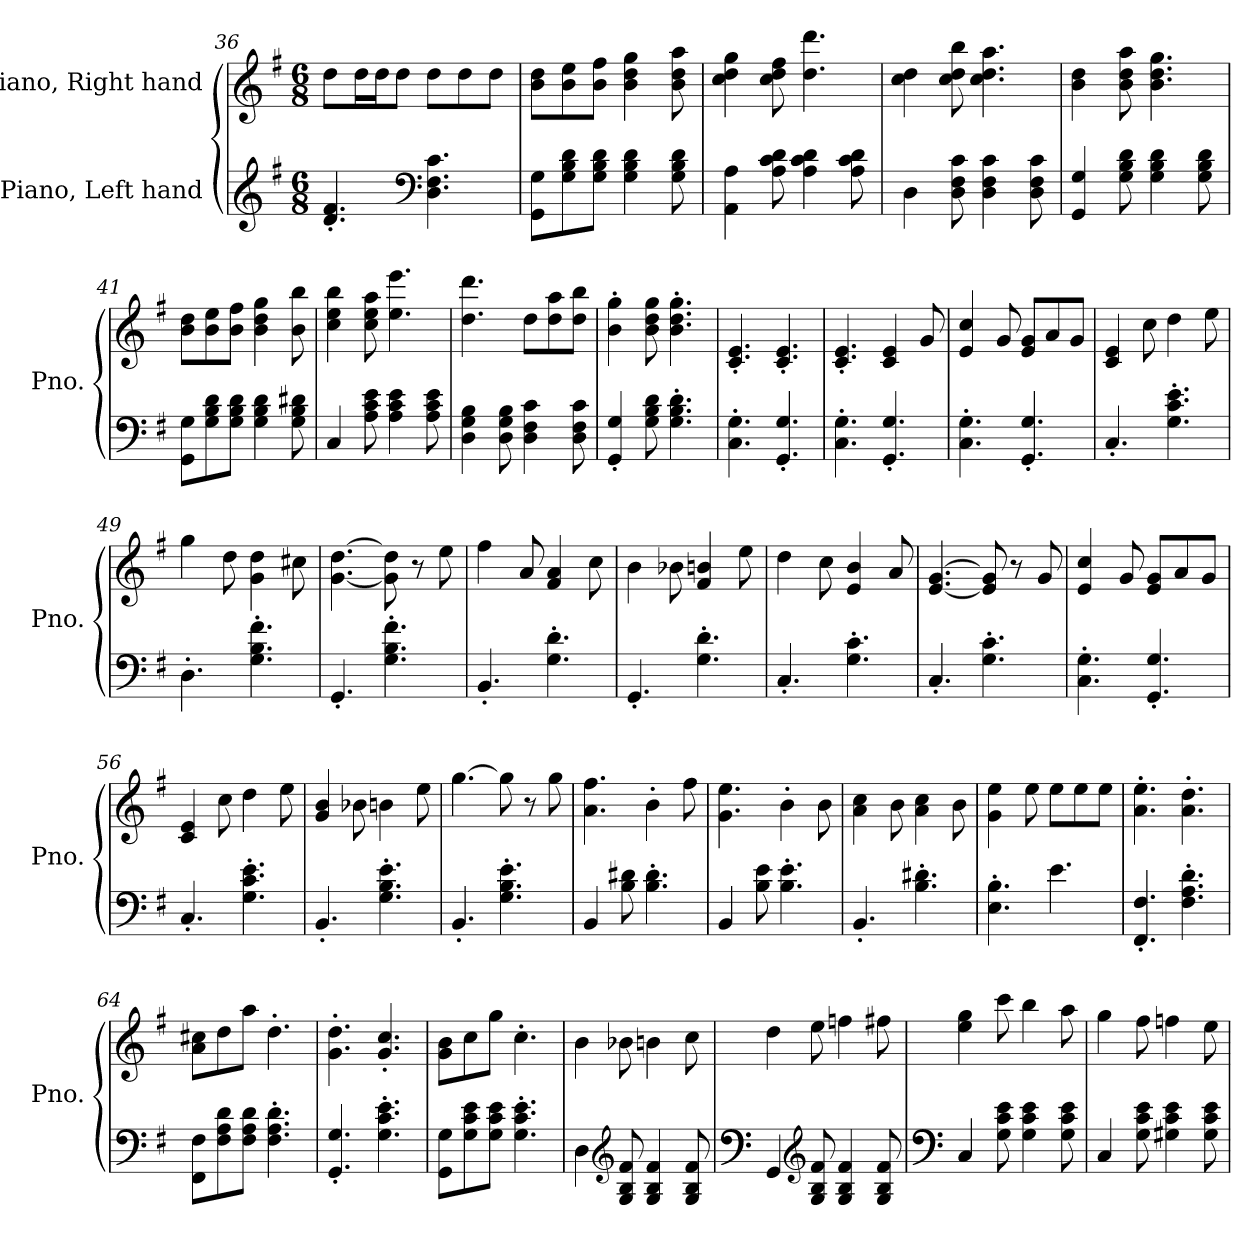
**kern	**kern
*part2	*part1
*staff2	*staff1
*I"Piano, Left hand	*I"Piano, Right hand
*I'Pno.	*I'Pno.
*clefG2	*clefG2
*k[f#]	*k[f#]
*M6/8	*M6/8
=36	=36
4.d/' 4.f#/'	8dd\L
.	16dd\L
.	16dd\J
.	8dd\J
*clefF4	*
4.D\ 4.F#\ 4.c\	8dd\L
.	8dd\
.	8dd\J
=37	=37
8GG\ 8G\L	8b\ 8dd\L
8G\ 8B\ 8d\	8b\ 8ee\
8G\ 8B\ 8d\J	8b\ 8ff#\J
4G\ 4B\ 4d\	4b\ 4dd\ 4gg\
8G\ 8B\ 8d\	8b\ 8dd\ 8aa\
=38	=38
4AA\ 4A\	4cc\ 4dd\ 4gg\
8A\ 8c\ 8d\	8cc\ 8dd\ 8ff#\
4A\ 4c\ 4d\	4.dd\ 4.ddd\
8A\ 8c\ 8d\	.
!!LO:LB:g=z
=39	=39
4D\	4cc\ 4dd\
8D\ 8F#\ 8c\	8cc\ 8dd\ 8bb\
4D\ 4F#\ 4c\	4.cc\ 4.dd\ 4.aa\
8D\ 8F#\ 8c\	.
=40	=40
4GG/ 4G/	4b\ 4dd\
8G\ 8B\ 8d\	8b\ 8dd\ 8aa\
4G\ 4B\ 4d\	4.b\ 4.dd\ 4.gg\
8G\ 8B\ 8d\	.
=41	=41
8GG\ 8G\L	8b\ 8dd\L
8G\ 8B\ 8d\	8b\ 8ee\
8G\ 8B\ 8d\J	8b\ 8ff#\J
4G\ 4B\ 4d\	4b\ 4dd\ 4gg\
8G\ 8B\ 8d#X\	8b\ 8bb\
=42	=42
4C/	4cc\ 4ee\ 4bb\
8A\ 8c\ 8e\	8cc\ 8ee\ 8aa\
4A\ 4c\ 4e\	4.ee\ 4.eee\
8A\ 8c\ 8e\	.
=43	=43
4D\ 4G\ 4B\	4.dd\ 4.ddd\
8D\ 8G\ 8B\	.
4D\ 4F#\ 4c\	8dd\L
.	8dd\ 8aa\
8D\ 8F#\ 8c\	8dd\ 8bb\J
=44	=44
4GG/' 4G/'	4b\' 4gg\'
8G\ 8B\ 8d\	8b\ 8dd\ 8gg\
4.G\' 4.B\' 4.d\'	4.b\' 4.dd\' 4.gg\'
!!LO:LB:g=z
=45	=45
4.C\' 4.G\'	4.c/' 4.e/'
4.GG/' 4.G/'	4.c/' 4.e/'
=46	=46
4.C\' 4.G\'	4.c/' 4.e/'
4.GG/' 4.G/'	4c/ 4e/
.	8g/
=47	=47
4.C\' 4.G\'	4e/ 4cc/
.	8g/
4.GG/' 4.G/'	8e/ 8g/L
.	8a/
.	8g/J
=48	=48
4.C'/	4c/ 4e/
.	8cc\
4.G\' 4.c\' 4.e\'	4dd\
.	8ee\
=49	=49
4.D'\	4gg\
.	8dd\
4.G\' 4.B\' 4.f#\'	4g\ 4dd\
.	8cc#X\
=50	=50
4.GG'/	[4.g\ [4.dd\
4.G\' 4.B\' 4.f#\'	8g\] 8dd\]
.	8r
.	8ee\
=51	=51
4.BB'/	4ff#\
.	8a/
4.G\' 4.d\'	4f#/ 4a/
.	8cc\
!!LO:LB:g=z
=52	=52
4.GG'/	4b\
.	8b-X\
4.G\' 4.d\'	4f#/ 4bn/
.	8ee\
=53	=53
4.C'/	4dd\
.	8cc\
4.G\' 4.c\'	4e/ 4b/
.	8a/
=54	=54
4.C'/	[4.e/ [4.g/
4.G\' 4.c\'	8e/] 8g/]
.	8r
.	8g/
=55	=55
4.C\' 4.G\'	4e/ 4cc/
.	8g/
4.GG/' 4.G/'	8e/ 8g/L
.	8a/
.	8g/J
=56	=56
4.C'/	4c/ 4e/
.	8cc\
4.G\' 4.c\' 4.e\'	4dd\
.	8ee\
=57	=57
4.BB'/	4g/ 4b/
.	8b-X\
4.G\' 4.B\' 4.e\'	4bn\
.	8ee\
=58	=58
4.BB'/	[4.gg\
4.G\' 4.B\' 4.e\'	8gg\]
.	8r
.	8gg\
!!LO:LB:g=z
=59	=59
4BB/	4.a\ 4.ff#\
8B\ 8d#X\	.
4.B\' 4.d#\'	4b'\
.	8ff#\
=60	=60
4BB/	4.g\ 4.ee\
8B\ 8e\	.
4.B\' 4.e\'	4b'\
.	8b\
=61	=61
4.BB'/	4a\ 4cc\
.	8b\
4.B\' 4.d#X\'	4a\ 4cc\
.	8b\
=62	=62
4.E\' 4.B\'	4g\ 4ee\
.	8ee\
4.e\	8ee\L
.	8ee\
.	8ee\J
=63	=63
4.FF#/' 4.F#/'	4.a\' 4.ee\'
4.F#\' 4.A\' 4.d\'	4.a\' 4.dd\'
=64	=64
8FF#\ 8F#\L	8a\ 8cc#X\L
8F#\ 8A\ 8d\	8dd\
8F#\ 8A\ 8d\J	8aa\J
4.F#\' 4.A\' 4.d\'	4.dd'\
=65	=65
4.GG/' 4.G/'	4.g\' 4.dd\'
4.G\' 4.c\' 4.e\'	4.g/' 4.cc/'
!!LO:LB:g=z
=66	=66
8GG\ 8G\L	8g\ 8b\L
8G\ 8c\ 8e\	8cc\
8G\ 8c\ 8e\J	8gg\J
4.G\' 4.c\' 4.e\'	4.cc'\
=67	=67
4D\	4b\
*clefG2	*
8G/ 8B/ 8f#/	8b-X\
4G/ 4B/ 4f#/	4bn\
8G/ 8B/ 8f#/	8cc\
=68	=68
*clefF4	*
4GG/	4dd\
*clefG2	*
8G/ 8B/ 8f#/	8ee\
4G/ 4B/ 4f#/	4ffn\
8G/ 8B/ 8f#/	8ff#X\
=69	=69
*clefF4	*
4C/	4ee\ 4gg\
8G\ 8c\ 8e\	8ccc\
4G\ 4c\ 4e\	4bb\
8G\ 8c\ 8e\	8aa\
=70	=70
4C/	4gg\
8G\ 8c\ 8e\	8ff#\
4G#X\ 4c\ 4e\	4ffn\
8G#\ 8c\ 8e\	8ee\
=	=
*-	*-
